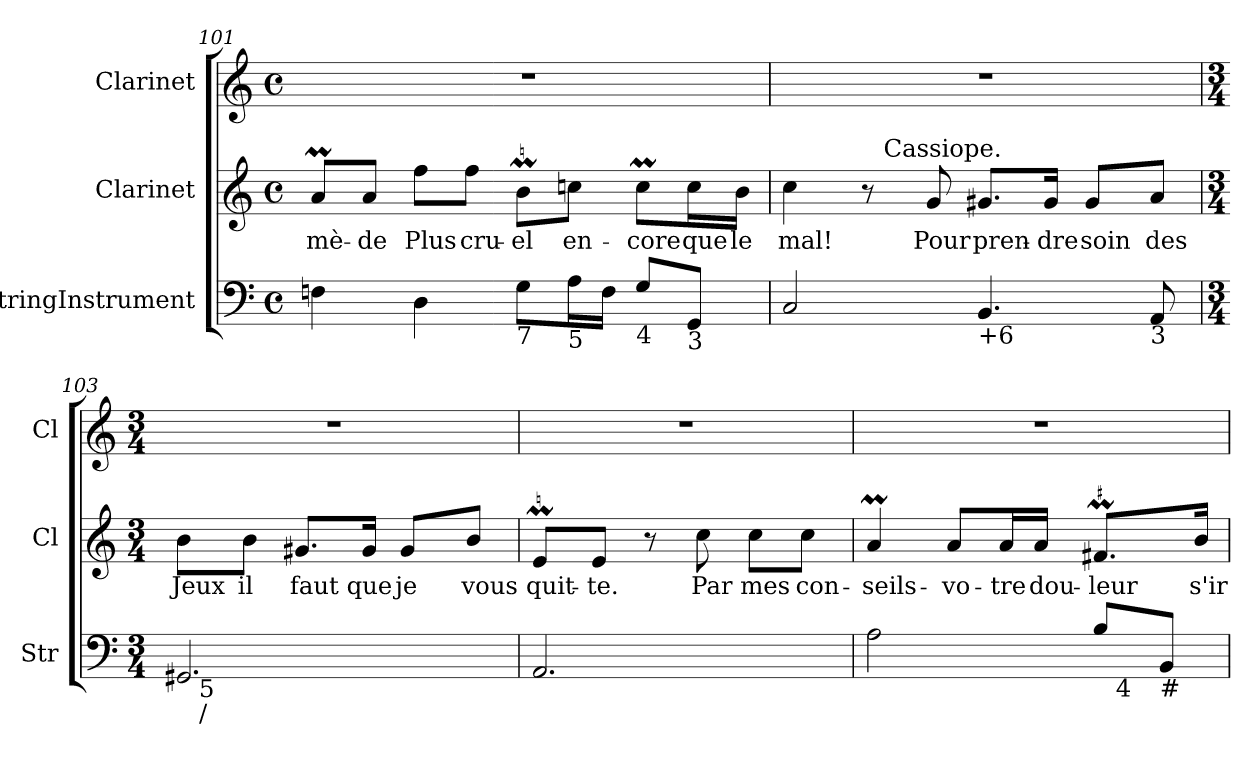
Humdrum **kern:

**kern	**kern	**text	**kern
*part3	*part2	*part2	*part1
*staff3	*staff2	*staff2	*staff1
*I"StringInstrument	*I"Clarinet	*	*I"Clarinet
*I'Str	*I'Cl	*	*I'Cl
!!LO:LB:g=z
*clefF4	*clefG2	*	*clefG2
*	*ITrd1c2	*	*ITrd1c2
*k[]	*k[b-e-]	*	*k[b-e-]
*C:	*B-:	*	*B-:
*M4/4	*M4/4	*	*M4/4
*met(c)	*met(c)	*	*met(c)
=101	=101	=101	=101
4Fn\	8gM/L	-mè-	1r
.	8g/J	-de	.
4D\	8ee-\L	Plus	.
.	8ee-\J	cru-	.
!LO:TX:b:t=7	!	!	!
8G\L	8aM\L	-el	.
!LO:TX:b:t=5	!	!	!
16A\L	8b-\J	en-	.
16F\JJ	.	.	.
!LO:TX:b:t=4	!	!	!
8G/L	8b-M\L	-core	.
!LO:TX:b:t=3	!	!	!
8GG/J	16b-\L	que	.
.	16a\JJ	le	.
=102	=102	=102	=102
*	*^	*	*
2C/	4b-\	4ryy	mal!	1r
.	8r	32ryy	.	.
!	!	!LO:TX:a:t=Cassiope.	!	!
.	.	2ryy	.	.
.	8f/	.	Pour	.
!LO:TX:b:t=+6	!	!	!	!
4.BB/	8.f#X/L	.	pren-	.
.	16f#/Jk	.	-dre	.
.	8f#/L	.	soin	.
.	.	8..ryy	.	.
!LO:TX:b:t=3	!	!	!	!
8AA/	8g/J	.	des	.
*	*v	*v	*	*
=103	=103	=103	=103
*M3/4	*M3/4	*	*M3/4
*^	*	*	*
2.GG#X/	32ryy	8a\L	Jeux	2.r
!	!LO:TX:b:t=5	!	!	!
!	!LO:TX:b:t=/	!	!	!
.	2ryy	.	.	.
.	.	8a\J	il	.
.	.	8.f#X/L	faut	.
.	.	16f#/Jk	que	.
.	.	8f#/L	je	.
.	8..ryy	.	.	.
.	.	8a/J	vous	.
*v	*v	*	*	*
!!LO:LB:g=z
=104	=104	=104	=104
2.AA/	8dM/L	quit-	2.r
.	8d/J	-te.	.
.	8r	.	.
.	8b-\	Par	.
.	8b-\L	mes	.
.	8b-\J	con-	.
=105	=105	=105	=105
!LO:TX:b:t=+6\n  5	!	!	!
*^	*	*	*
2A\	2ryy	4gM/	-seils-	2.r
.	.	8g/L	-vo-	.
.	.	16g/L	-tre	.
.	.	16g/JJ	dou-	.
8B/L	32ryy	8.enM/L	-leur	.
!	!LO:TX:b:t=4	!	!	!
.	8..ryy	.	.	.
!LO:TX:b:t=#	!	!	!	!
8BB/J	.	.	.	.
.	.	16a/Jk	s'ir-	.
*v	*v	*	*	*
=	=	=	=
*-	*-	*-	*-
